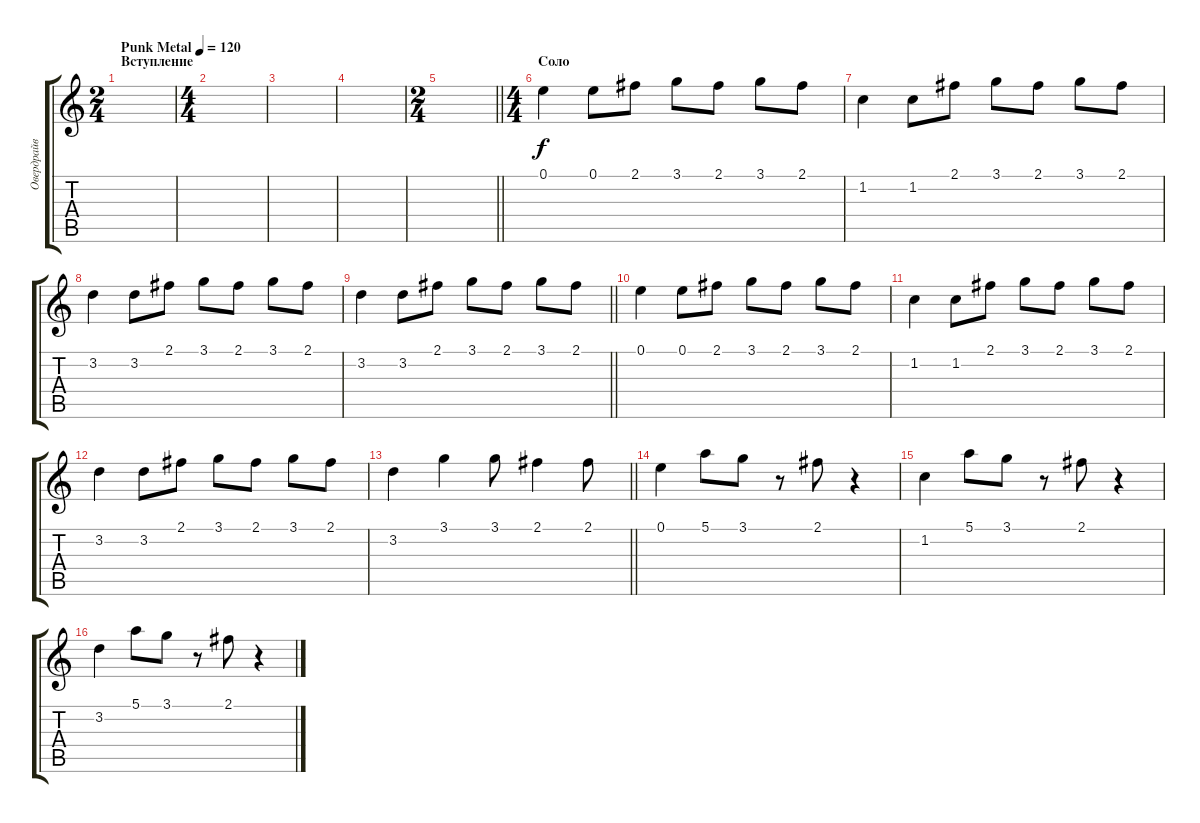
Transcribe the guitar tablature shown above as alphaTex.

\track ("Овердрайв" "Овердрайв") {instrument overdrivenguitar}
\staff {score tabs}
\tuning (E4 B3 G3 D3 A2 E2) {hide}
\ts (2 4)
\section ("" "Вступление")
\tempo (120 "Punk Metal")
\clef g2
\ks c
|
\ts (4 4)
|
|
|
\ts (2 4)
\barLineRight lightlight
|
\ts (4 4)
\section ("" "Соло")
0.1.4 0.1.8 2.1.8 3.1.8 2.1.8 3.1.8 2.1.8 |
1.2.4 1.2.8 2.1.8 3.1.8 2.1.8 3.1.8 2.1.8 |
3.2.4 3.2.8 2.1.8 3.1.8 2.1.8 3.1.8 2.1.8 |
\barLineRight lightlight
3.2.4 3.2.8 2.1.8 3.1.8 2.1.8 3.1.8 2.1.8 |
0.1.4 0.1.8 2.1.8 3.1.8 2.1.8 3.1.8 2.1.8 |
1.2.4 1.2.8 2.1.8 3.1.8 2.1.8 3.1.8 2.1.8 |
3.2.4 3.2.8 2.1.8 3.1.8 2.1.8 3.1.8 2.1.8 |
\barLineRight lightlight
3.2.4 3.1.4 3.1.8 2.1.4 2.1.8 |
0.1.4 5.1.8 3.1.8 r.8 2.1.8 r.4 |
1.2.4 5.1.8 3.1.8 r.8 2.1.8 r.4 |
3.2.4 5.1.8 3.1.8 r.8 2.1.8 r.4
